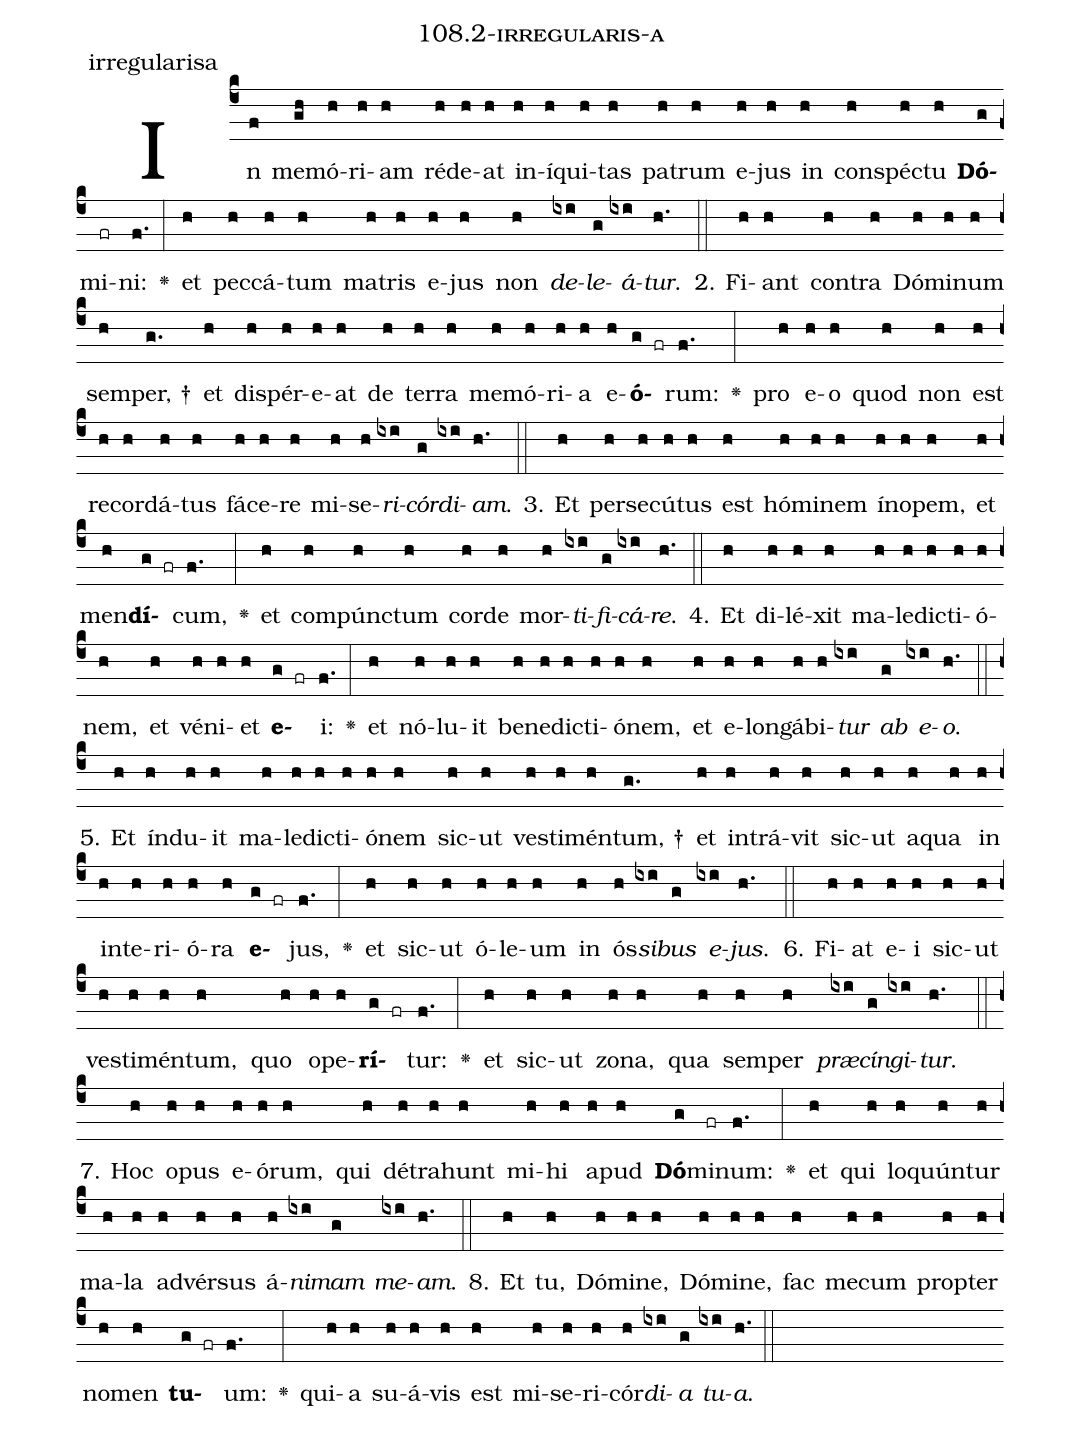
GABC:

name: 108.2-irregularis-a;
annotation: irregularisa;
%%
(c4)In(f) me(gh)mó(h)ri(h)am(h) réd(h)e(h)at(h) in(h)í(h)qui(h)tas(h) pa(h)trum(h) e(h)jus(h) in(h) con(h)spéc(h)tu(h) <b>Dó</b>(g)mi(fr)ni:(f.) <v>\greheightstar</v>(:) et(h) pec(h)cá(h)tum(h) ma(h)tris(h) e(h)jus(h) non(h) <i>de</i>(ixi)<i>le</i>(g)<i>á</i>(ixi)<i>tur</i>.(h.) (::)
2. Fi(h)ant(h) con(h)tra(h) Dó(h)mi(h)num(h) sem(h)per, †(g.) et(h) dis(h)pér(h)e(h)at(h) de(h) ter(h)ra(h) me(h)mó(h)ri(h)a(h) e(h)<b>ó</b>(g fr)rum:(f.) <v>\greheightstar</v>(:) pro(h) e(h)o(h) quod(h) non(h) est(h) re(h)cor(h)dá(h)tus(h) fá(h)ce(h)re(h) mi(h)se(h)<i>ri</i>(ixi)<i>cór</i>(g)<i>di</i>(ixi)<i>am</i>.(h.) (::)
3. Et(h) per(h)se(h)cú(h)tus(h) est(h) hó(h)mi(h)nem(h) ín(h)o(h)pem,(h) et(h) men(h)<b>dí</b>(g fr)cum,(f.) <v>\greheightstar</v>(:) et(h) com(h)púnc(h)tum(h) cor(h)de(h) mor(h)<i>ti</i>(ixi)<i>fi</i>(g)<i>cá</i>(ixi)<i>re</i>.(h.) (::)
4. Et(h) di(h)lé(h)xit(h) ma(h)le(h)dic(h)ti(h)ó(h)nem,(h) et(h) vé(h)ni(h)et(h) <b>e</b>(g fr)i:(f.) <v>\greheightstar</v>(:) et(h) nó(h)lu(h)it(h) be(h)ne(h)dic(h)ti(h)ó(h)nem,(h) et(h) e(h)lon(h)gá(h)bi(h)<i>tur</i>(ixi) <i>ab</i>(g) <i>e</i>(ixi)<i>o</i>.(h.) (::)
5. Et(h) índ(h)u(h)it(h) ma(h)le(h)dic(h)ti(h)ó(h)nem(h) sic(h)ut(h) ves(h)ti(h)mén(h)tum, †(g.) et(h) in(h)trá(h)vit(h) sic(h)ut(h) a(h)qua(h) in(h) in(h)te(h)ri(h)ó(h)ra(h) <b>e</b>(g fr)jus,(f.) <v>\greheightstar</v>(:) et(h) sic(h)ut(h) ó(h)le(h)um(h) in(h) ós(h)<i>si</i>(ixi)<i>bus</i>(g) <i>e</i>(ixi)<i>jus</i>.(h.) (::)
6. Fi(h)at(h) e(h)i(h) sic(h)ut(h) ves(h)ti(h)mén(h)tum,(h) quo(h) o(h)pe(h)<b>rí</b>(g fr)tur:(f.) <v>\greheightstar</v>(:) et(h) sic(h)ut(h) zo(h)na,(h) qua(h) sem(h)per(h) <i>præ</i>(ixi)<i>cín</i>(g)<i>gi</i>(ixi)<i>tur</i>.(h.) (::)
7. Hoc(h) o(h)pus(h) e(h)ó(h)rum,(h) qui(h) dé(h)tra(h)hunt(h) mi(h)hi(h) a(h)pud(h) <b>Dó</b>(g)mi(fr)num:(f.) <v>\greheightstar</v>(:) et(h) qui(h) lo(h)quún(h)tur(h) ma(h)la(h) ad(h)vér(h)sus(h) á(h)<i>ni</i>(ixi)<i>mam</i>(g) <i>me</i>(ixi)<i>am</i>.(h.) (::)
8. Et(h) tu,(h) Dó(h)mi(h)ne,(h) Dó(h)mi(h)ne,(h) fac(h) me(h)cum(h) prop(h)ter(h) no(h)men(h) <b>tu</b>(g fr)um:(f.) <v>\greheightstar</v>(:) qui(h)a(h) su(h)á(h)vis(h) est(h) mi(h)se(h)ri(h)cór(h)<i>di</i>(ixi)<i>a</i>(g) <i>tu</i>(ixi)<i>a</i>.(h.) (::)
